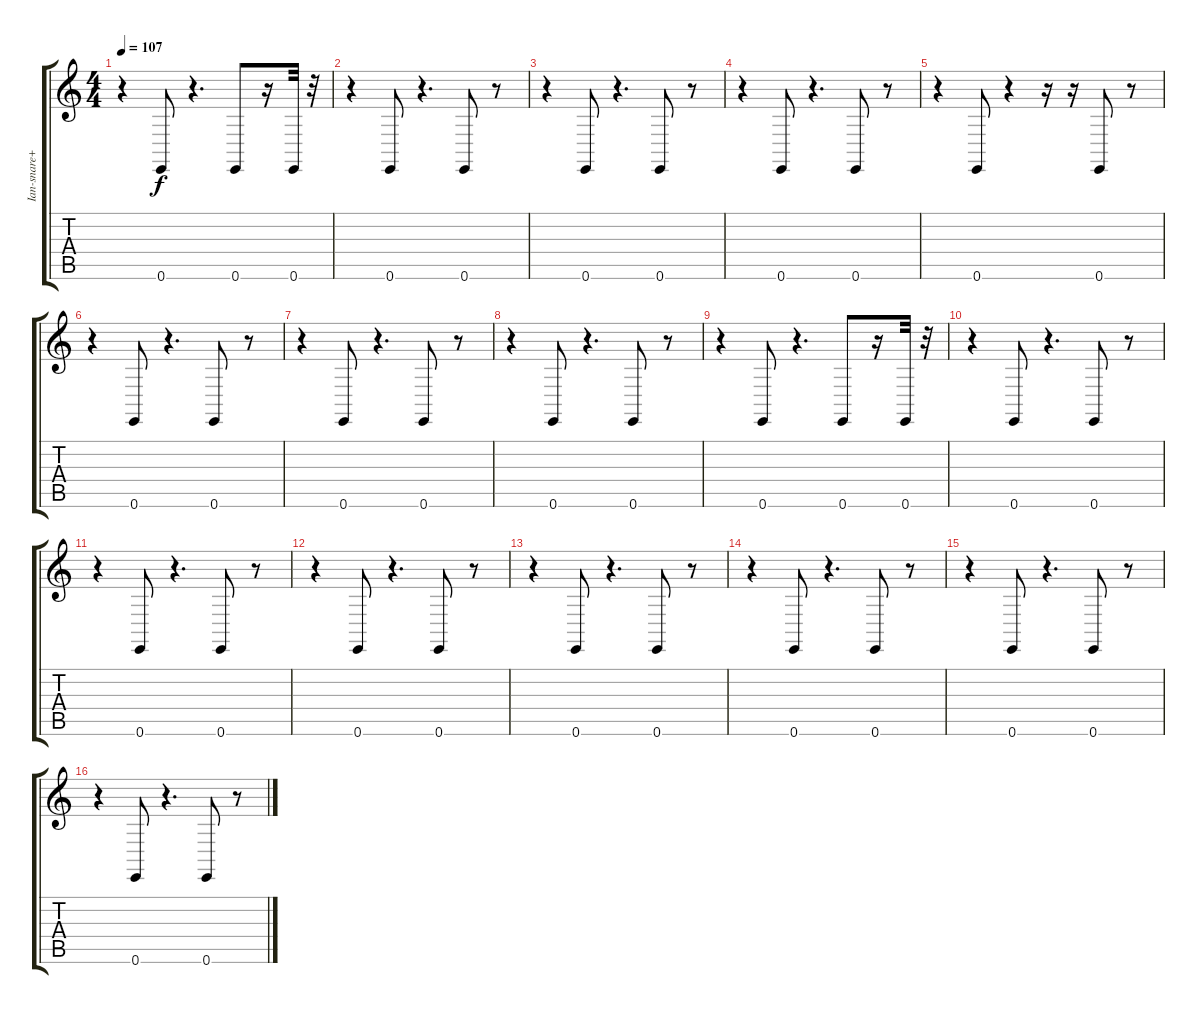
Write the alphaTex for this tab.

\track ("Ian-snare+tom" "Ian-snare+") {instrument acousticgrandpiano}
\staff {score tabs}
\tuning (E4 B3 G3 D3 A2 E2) {hide}
\ts (4 4)
\tempo 107
\clef g2
\ks c
r.4{dy f} 0.6.8 r.4{d} 0.6.8 r.16 0.6.32 r.32 |
r.4 0.6.8 r.4{d} 0.6.8 r.8 |
r.4 0.6.8 r.4{d} 0.6.8 r.8 |
r.4 0.6.8 r.4{d} 0.6.8 r.8 |
r.4 0.6.8 r.4 r.16 r.16 0.6.8 r.8 |
r.4 0.6.8 r.4{d} 0.6.8 r.8 |
r.4 0.6.8 r.4{d} 0.6.8 r.8 |
r.4 0.6.8 r.4{d} 0.6.8 r.8 |
r.4 0.6.8 r.4{d} 0.6.8 r.16 0.6.32 r.32 |
r.4 0.6.8 r.4{d} 0.6.8 r.8 |
r.4 0.6.8 r.4{d} 0.6.8 r.8 |
r.4 0.6.8 r.4{d} 0.6.8 r.8 |
r.4 0.6.8 r.4{d} 0.6.8 r.8 |
r.4 0.6.8 r.4{d} 0.6.8 r.8 |
r.4 0.6.8 r.4{d} 0.6.8 r.8 |
r.4 0.6.8 r.4{d} 0.6.8 r.8
